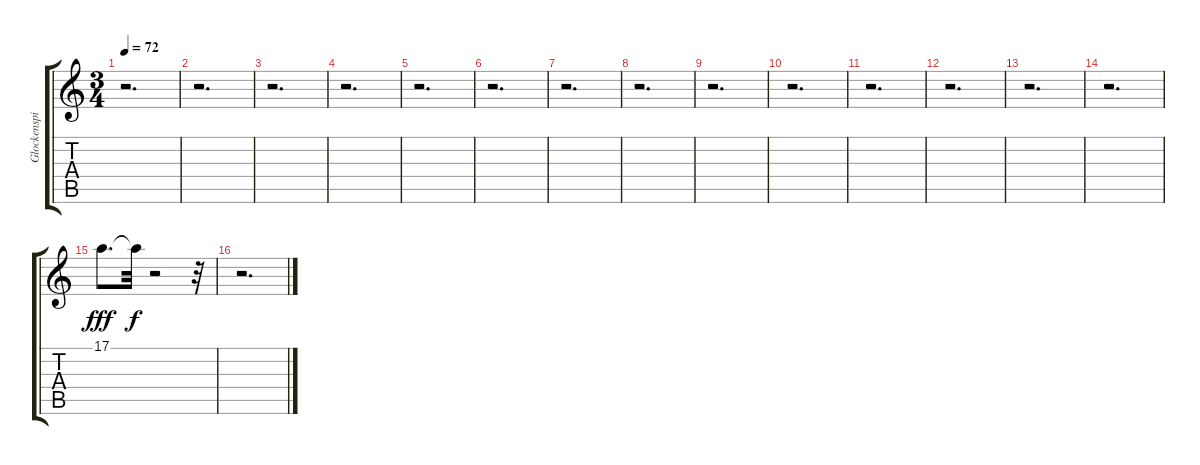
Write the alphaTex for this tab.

\track ("Glockenspiel" "Glockenspi") {instrument glockenspiel}
\staff {score tabs}
\tuning (E4 B3 G3 D3 A2 E2) {hide}
\ts (3 4)
\tempo 72
\clef g2
\ks c
r.2{d dy f} |
r.2{d} |
r.2{d} |
r.2{d} |
r.2{d} |
r.2{d} |
r.2{d} |
r.2{d} |
r.2{d} |
r.2{d} |
r.2{d} |
r.2{d} |
r.2{d} |
r.2{d} |
17.1.8{d dy fff} 17.1{t}.32{dy f} r.2 r.32 |
r.2{d}
